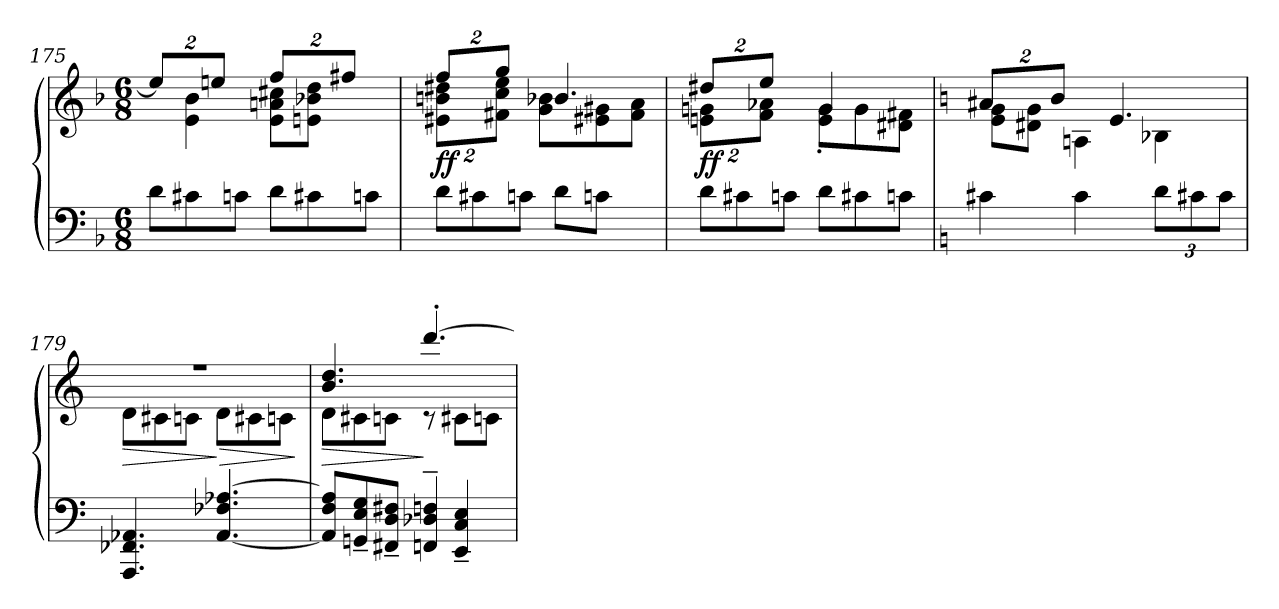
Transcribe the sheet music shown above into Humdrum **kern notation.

**kern	**kern	**dynam
*part1	*part1	*part1
*staff2	*staff1	*staff1/2
*clefF4	*clefG2	*
*k[b-]	*k[b-]	*
*M6/8	*M6/8	*
=175	=175	=175
*	*^	*
8d\L	16%3ee-/L]	8ryy	.
8c#X\	.	4b-\ 4e\	.
.	16%3ee/J	.	.
8cn\J	.	.	.
8d\L	16%3ff/L	8cc#X\ 8an\ 8e\L	.
8c#X\	.	8dd\ 8b-X\ 8en\J	.
.	16%3ff#X/J	.	.
8cn\J	.	8ryy	.
=176	=176	=176	=176
!	!	!	!LO:DY:b
8d\L	16%3ff/L	16%3dd#X\ 16%3bn\ 16%3e#X\L	ff
8c#X\	.	.	.
.	16%3gg/J	16%3ee\ 16%3cc\ 16%3f#X\J	.
8cn\J	.	.	.
8d\L	4.b/	8b-X\ 8g\L	.
8cn\J	.	8g#X\ 8e#X\	.
8ryy	.	8a\ 8f#\J	.
=177	=177	=177	=177
!	!	!	!LO:DY:b
8d\L	16%3dd#X/L	16%3gn\ 16%3en\L	ff
8c#X\	.	.	.
.	16%3ee/J	16%3a-X\ 16%3f\J	.
8cn\J	.	.	.
8d\L	4g/	8g\' 8e\'L	.
8c#X\	.	8g\	.
8cn\J	8ryy	8f#X\ 8d#X\J	.
!!LO:LB:g=z	!!
=178	=178	=178	=178
*k[]	*k[]	*	*
4c#X\	16%3a#X/L	8g\ 8e\L	.
.	.	8g\ 8d#X\J	.
.	16%3b/J	.	.
4c#\	.	4An\	.
.	4.e/	.	.
12d\L	.	4B-X\	.
12c#X\	.	.	.
12c#\J	.	.	.
=179	=179	=179	=179
!	!	!	!LO:HP:b
4.AA-X/ 4.FF-X/ 4.AAA/	2.rff	8d\L	>
.	.	8c#X\	.
.	.	8cn\J	.
!	!	!	!LO:HP:n=1:b
[4.A-X/ 4.F-X/ [4.AA-/	.	8d\L	] >
.	.	8c#X\	.
.	.	8cn\J	.
*	*v	*v	*
.	.	]
=180	=180	=180
*^	*	*
!	!	!	!LO:HP:b
*	*	*^	*
8A-/] 8F/ 8AA-/]L	2ryy	4.dd/ 4.b/	8d\L	>
8G/~ 8E/~ 8GGn/~	.	.	8c#X\	.
8F#X/~ 8D/~ 8FF#X/~J	.	.	8cn\J	.
4Fn/~ 4D-X/~ 4FFn/~	.	[4.ddd'/	8rB	]
.	4E/~ 4C/~ 4EE/~	.	8c#X\L	.
8ryy	.	.	8cn\J	.
*v	*v	*	*	*
*	*v	*v	*
=	=	=
*-	*-	*-
